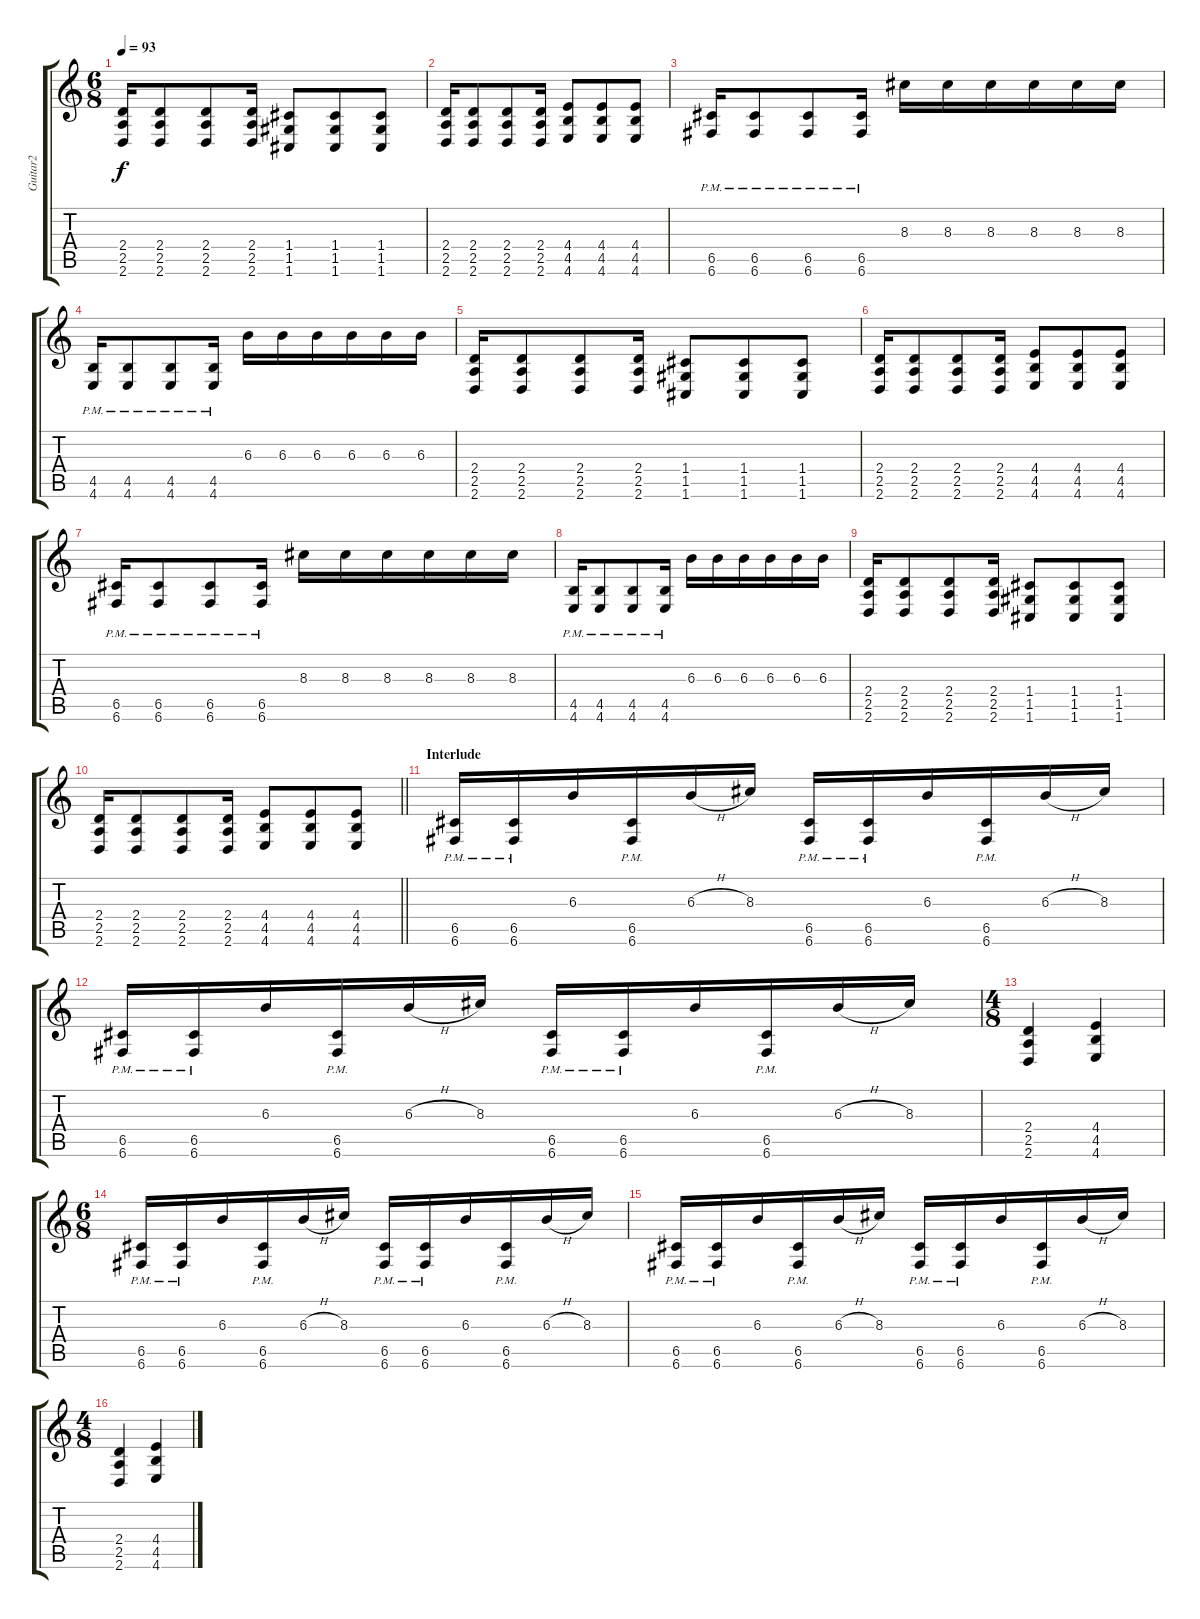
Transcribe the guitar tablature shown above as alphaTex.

\track ("Guitar2" "Guitar2") {instrument distortionguitar}
\staff {score tabs}
\tuning (D4 A3 F3 C3 G2 C2) {hide}
\ts (6 8)
\tempo 93
\clef g2
\ks c
(2.4 2.5 2.6).16{dy f} (2.4 2.5 2.6).8 (2.4 2.5 2.6).8 (2.4 2.5 2.6).16 (1.4 1.5 1.6).8 (1.4 1.5 1.6).8 (1.4 1.5 1.6).8 |
(2.4 2.5 2.6).16 (2.4 2.5 2.6).8 (2.4 2.5 2.6).8 (2.4 2.5 2.6).16 (4.4 4.5 4.6).8 (4.4 4.5 4.6).8 (4.4 4.5 4.6).8 |
(6.5{pm} 6.6{pm}).16 (6.5{pm} 6.6{pm}).8 (6.5{pm} 6.6{pm}).8 (6.5{pm} 6.6{pm}).16 8.3.16 8.3.16 8.3.16 8.3.16 8.3.16 8.3.16 |
(4.5{pm} 4.6{pm}).16 (4.5{pm} 4.6{pm}).8 (4.5{pm} 4.6{pm}).8 (4.5{pm} 4.6{pm}).16 6.3.16 6.3.16 6.3.16 6.3.16 6.3.16 6.3.16 |
(2.4 2.5 2.6).16 (2.4 2.5 2.6).8 (2.4 2.5 2.6).8 (2.4 2.5 2.6).16 (1.4 1.5 1.6).8 (1.4 1.5 1.6).8 (1.4 1.5 1.6).8 |
(2.4 2.5 2.6).16 (2.4 2.5 2.6).8 (2.4 2.5 2.6).8 (2.4 2.5 2.6).16 (4.4 4.5 4.6).8 (4.4 4.5 4.6).8 (4.4 4.5 4.6).8 |
(6.5{pm} 6.6{pm}).16 (6.5{pm} 6.6{pm}).8 (6.5{pm} 6.6{pm}).8 (6.5{pm} 6.6{pm}).16 8.3.16 8.3.16 8.3.16 8.3.16 8.3.16 8.3.16 |
(4.5{pm} 4.6{pm}).16 (4.5{pm} 4.6{pm}).8 (4.5{pm} 4.6{pm}).8 (4.5{pm} 4.6{pm}).16 6.3.16 6.3.16 6.3.16 6.3.16 6.3.16 6.3.16 |
(2.4 2.5 2.6).16 (2.4 2.5 2.6).8 (2.4 2.5 2.6).8 (2.4 2.5 2.6).16 (1.4 1.5 1.6).8 (1.4 1.5 1.6).8 (1.4 1.5 1.6).8 |
\barLineRight lightlight
(2.4 2.5 2.6).16 (2.4 2.5 2.6).8 (2.4 2.5 2.6).8 (2.4 2.5 2.6).16 (4.4 4.5 4.6).8 (4.4 4.5 4.6).8 (4.4 4.5 4.6).8 |
\section ("" "Interlude")
(6.5{pm} 6.6{pm}).16 (6.5{pm} 6.6{pm}).16 6.3.16 (6.5{pm} 6.6{pm}).16 6.3{h}.16 8.3.16 (6.5{pm} 6.6{pm}).16 (6.5{pm} 6.6{pm}).16 6.3.16 (6.5{pm} 6.6{pm}).16 6.3{h}.16 8.3.16 |
(6.5{pm} 6.6{pm}).16 (6.5{pm} 6.6{pm}).16 6.3.16 (6.5{pm} 6.6{pm}).16 6.3{h}.16 8.3.16 (6.5{pm} 6.6{pm}).16 (6.5{pm} 6.6{pm}).16 6.3.16 (6.5{pm} 6.6{pm}).16 6.3{h}.16 8.3.16 |
\ts (4 8)
(2.4 2.5 2.6).4 (4.4 4.5 4.6).4 |
\ts (6 8)
(6.5{pm} 6.6{pm}).16 (6.5{pm} 6.6{pm}).16 6.3.16 (6.5{pm} 6.6{pm}).16 6.3{h}.16 8.3.16 (6.5{pm} 6.6{pm}).16 (6.5{pm} 6.6{pm}).16 6.3.16 (6.5{pm} 6.6{pm}).16 6.3{h}.16 8.3.16 |
(6.5{pm} 6.6{pm}).16 (6.5{pm} 6.6{pm}).16 6.3.16 (6.5{pm} 6.6{pm}).16 6.3{h}.16 8.3.16 (6.5{pm} 6.6{pm}).16 (6.5{pm} 6.6{pm}).16 6.3.16 (6.5{pm} 6.6{pm}).16 6.3{h}.16 8.3.16 |
\ts (4 8)
(2.4 2.5 2.6).4 (4.4 4.5 4.6).4
